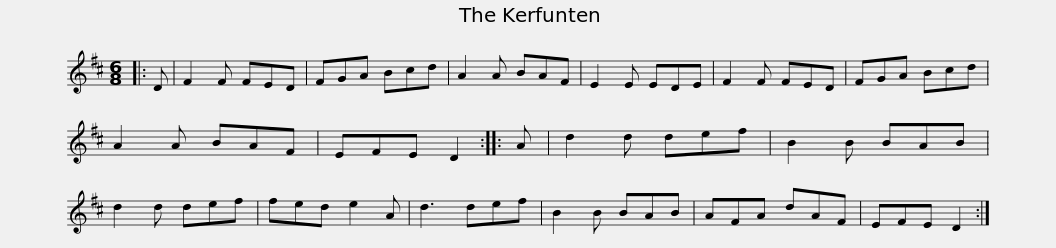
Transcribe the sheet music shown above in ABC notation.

X:1
L:1/8
M:6/8
I:linebreak $
K:D
V:1 treble
V:1
|: D | F2 F FED | FGA Bcd | A2 A BAF | E2 E EDE | %5
 F2 F FED | FGA Bcd | A2 A BAF |$ EFE D2 :: A | %10
 d2 d def | B2 B BAB | d2 d def | fed e2 A | d3 def | %15
 B2 B BAB | AFA dAF |$ EFE D2 :| %18
